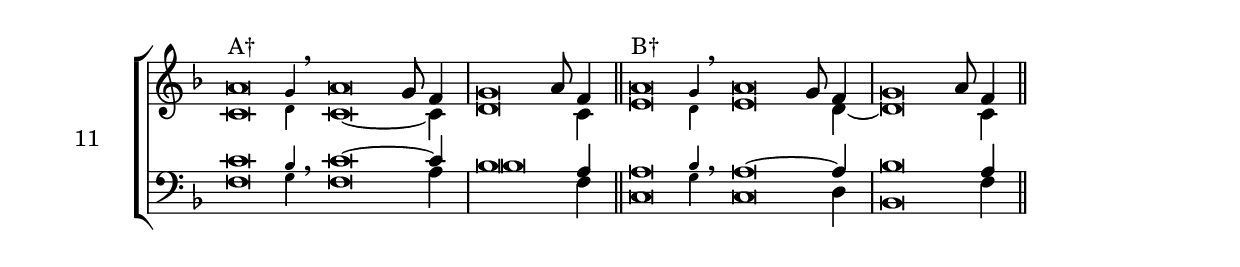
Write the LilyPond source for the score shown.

\version "2.18.2"
\version "2.18.2"

divisioMinima = {
    \bar ""
    \once \override BreathingSign.stencil = #ly:breathing-sign::divisio-minima
    \once \override BreathingSign.Y-offset = #0
    \breathe
}

dm = {
    \bar ""
    \once \override BreathingSign.stencil = #ly:breathing-sign::divisio-maior
    \once \override BreathingSign.Y-offset = #0
    \breathe
}
divisioMaxima = {
    \bar ""
    \once \override BreathingSign.stencil = #ly:breathing-sign::divisio-maxima
    \once \override BreathingSign.Y-offset = #0
    \breathe
}

fi = { \bar "||" }
ll = { \once \override LyricText.self-alignment-X = #LEFT }
sm = { \set melismaBusyProperties = #'() }
usm = { \unset melismaBusyProperties }

global = {
    \key f \major
    \cadenzaOn
    \set tieWaitForNote = ##t
    \autoBeamOff
    %\hide Staff.Stem
}

sopranoOneFlex = { \afterGrace a'\breve^"A†" g'4 \breathe \bar "" a'\breve g'8 f'4 \bar "|" g'\breve a'8 f'4 \bar "||"  }
sopranoOne = { a'\breve^"A" g'8 f'4 \bar "|" g'\breve a'8 f'4 \bar "||" }
sopranoTwoFlex = { \afterGrace a'\breve^"B†" g'4 \breathe \bar "" a'\breve g'8 f'4 \bar "|" g'\breve a'8 f'4 \bar "||" }
sopranoTwo = { a'\breve^"B" g'8 f'4 \bar "|" g'\breve a'8 f'4 \bar "||"  }

altoOneFlex = { \afterGrace c'\breve d'4 c'\breve~ s8 c'4 d'\breve s8 c'4 }
altoOne = {  c'\breve~ s8 c'4 d'\breve s8 c'4 }
altoTwoFlex = { \afterGrace e'\breve d'4 e'\breve s8 d'4~ d'\breve s8 c'4  }
altoTwo = { e'\breve s8 d'4~ d'\breve s8 c'4   }

tenorOneFlex = { \afterGrace c'\breve bes4 \breathe c'\breve~ s8 c'4 \bar "|" bes\breve s8 a4 \bar "||" }
tenorOne = { c'\breve~ s8 c'4 \bar "|" bes\breve s8 a4 \bar "||"  }
tenorTwoFlex = { \afterGrace a\breve bes4 \breathe a\breve~ s8 a4 \bar "|" bes\breve s8 a4 \bar "||" }
tenorTwo = { a\breve~ s8 a4 \bar "|" bes\breve s8 a4 \bar "||" }

bassOneFlex = { \afterGrace f\breve g4 f\breve s8 a4 bes\breve s8 f4 }
bassOne = { f\breve s8 a4 bes\breve s8 f4  }
bassTwoFlex = { \afterGrace c\breve g4 c\breve s8 d4 bes,\breve s8 f4 }
bassTwo = { c\breve s8 d4 bes,\breve s8 f4 }




sopMusic = {
    \global
    \voiceOne
    \sopranoOneFlex
    \sopranoTwoFlex
}
altoMusic = {
    \global
    \voiceTwo
    \altoOneFlex
    \altoTwoFlex
}
tenorMusic = {
    \global
    \voiceOne
    \tenorOneFlex
    \tenorTwoFlex
}
bassMusic = {
    \global
    \voiceTwo
    \bassOneFlex
    \bassTwoFlex
}

\score {

    \header {
        %piece = \markup { \fontsize #2 \bold "LBI_3a" }
    }
    <<
        \transpose e e {



            \new ChoirStaff \with { instrumentName = #"11" } % LBI_4D
            <<
                \new Staff ="up"
                <<
                    \clef treble
                    \accidentalStyle forget
                    \new Voice = "Soprano" \sopMusic
                    \new Voice = "Alto" \altoMusic
                >>
                \new Staff ="down"
                <<
                    \clef bass
                    \accidentalStyle forget
                    \new Voice = "Tenor" \tenorMusic
                    \new Voice = "Bass" \bassMusic
                >>
            >>
        }
    >>

    \layout 
    { 
        ragged-last = ##t
        \context 
        { 
            \Staff 
            \remove Time_signature_engraver 
        } 

    } 

}
